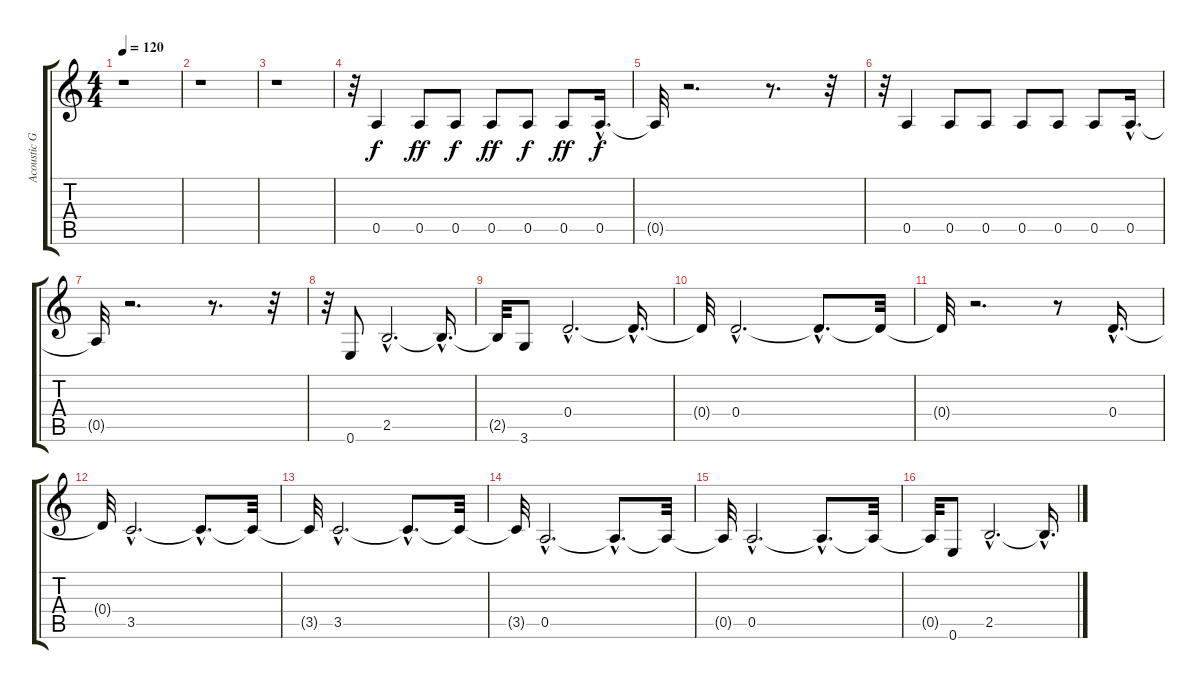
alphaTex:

\track ("Acoustic Guitar IV" "Acoustic G") {instrument acousticguitarnylon}
\staff {score tabs}
\tuning (E4 B3 G3 D3 A2 E2) {hide}
\ts (4 4)
\tempo 120
\clef g2
\ks c
r.1{dy f} |
r.1 |
r.1 |
r.32 0.5.4 0.5.8{dy ff} 0.5.8{dy f} 0.5.8{dy ff} 0.5.8{dy f} 0.5.8{dy ff} 0.5{hac}.16{d dy f} |
0.5{t}.32 r.2{d} r.8{d} r.32 |
r.32 0.5.4 0.5.8 0.5.8 0.5.8 0.5.8 0.5.8 0.5{hac}.16{d} |
0.5{t}.32 r.2{d} r.8{d} r.32 |
r.32 0.6.8 2.5{hac}.2{d} 2.5{hac t}.16{d} |
2.5{t}.32 3.6.8 0.4{hac}.2{d} 0.4{hac t}.16{d} |
0.4{t}.32 0.4{hac}.2{d} 0.4{hac t}.8{d} 0.4{t}.32 |
0.4{t}.32 r.2{d} r.8 0.4{hac}.16{d} |
0.4{t}.32 3.5{hac}.2{d} 3.5{hac t}.8{d} 3.5{t}.32 |
3.5{t}.32 3.5{hac}.2{d} 3.5{hac t}.8{d} 3.5{t}.32 |
3.5{t}.32 0.5{hac}.2{d} 0.5{hac t}.8{d} 0.5{t}.32 |
0.5{t}.32 0.5{hac}.2{d} 0.5{hac t}.8{d} 0.5{t}.32 |
0.5{t}.32 0.6.8 2.5{hac}.2{d} 2.5{hac t}.16{d}
